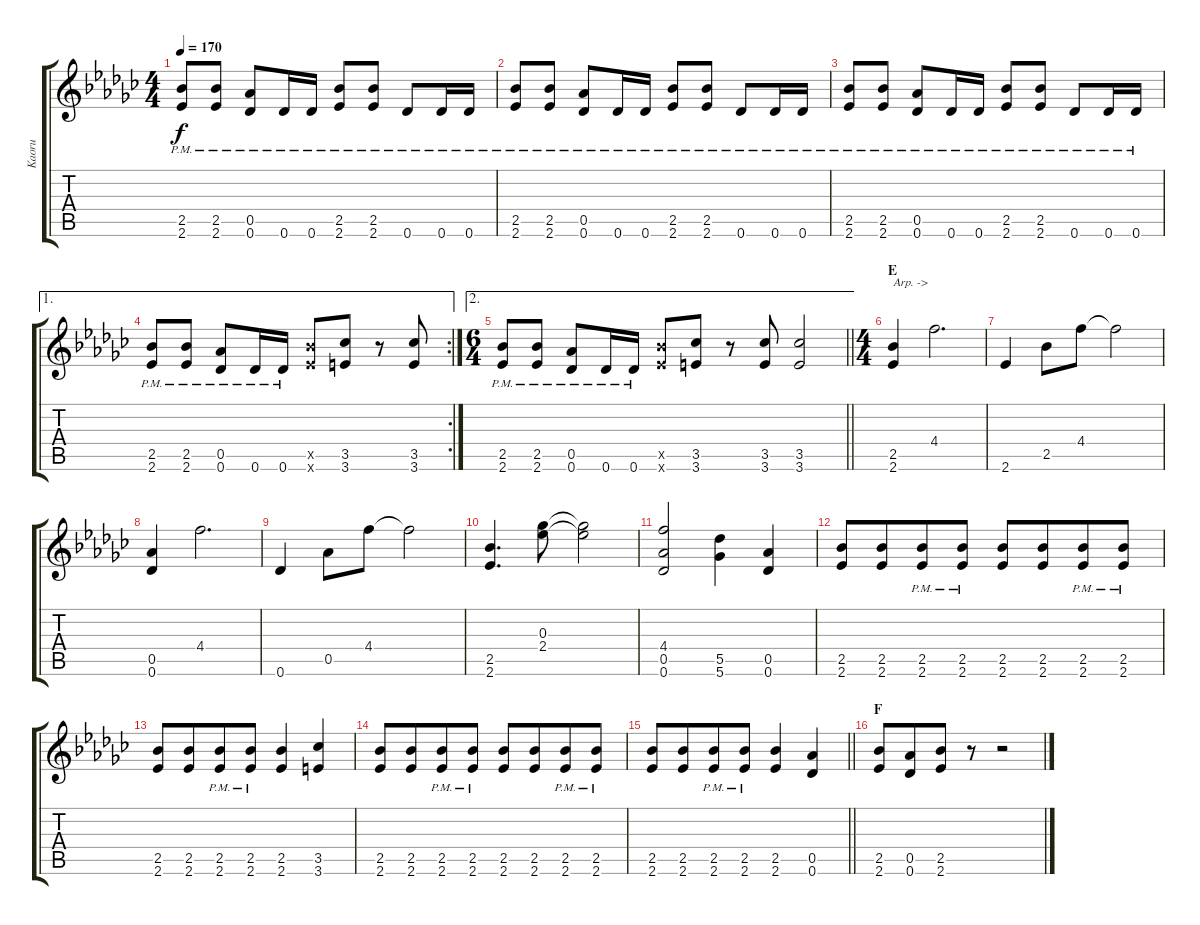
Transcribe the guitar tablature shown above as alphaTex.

\track ("Kaoru" "Kaoru") {instrument overdrivenguitar}
\staff {score tabs}
\tuning (Eb4 Bb3 Gb3 Db3 Ab2 Db2) {hide}
\ts (4 4)
\tempo 170
\clef g2
\ks ebminor
(2.5{pm} 2.6{pm}).8{ot 8vb dy f} (2.5{pm} 2.6{pm}).8{ot 8vb} (0.5{pm} 0.6{pm}).8{ot 8vb} 0.6{pm}.16{ot 8vb} 0.6{pm}.16{ot 8vb} (2.5{pm} 2.6{pm}).8{ot 8vb} (2.5{pm} 2.6{pm}).8{ot 8vb} 0.6{pm}.8{ot 8vb} 0.6{pm}.16{ot 8vb} 0.6{pm}.16{ot 8vb} |
(2.5{pm} 2.6{pm}).8{ot 8vb} (2.5{pm} 2.6{pm}).8{ot 8vb} (0.5{pm} 0.6{pm}).8{ot 8vb} 0.6{pm}.16{ot 8vb} 0.6{pm}.16{ot 8vb} (2.5{pm} 2.6{pm}).8{ot 8vb} (2.5{pm} 2.6{pm}).8{ot 8vb} 0.6{pm}.8{ot 8vb} 0.6{pm}.16{ot 8vb} 0.6{pm}.16{ot 8vb} |
(2.5{pm} 2.6{pm}).8{ot 8vb} (2.5{pm} 2.6{pm}).8{ot 8vb} (0.5{pm} 0.6{pm}).8{ot 8vb} 0.6{pm}.16{ot 8vb} 0.6{pm}.16{ot 8vb} (2.5{pm} 2.6{pm}).8{ot 8vb} (2.5{pm} 2.6{pm}).8{ot 8vb} 0.6{pm}.8{ot 8vb} 0.6{pm}.16{ot 8vb} 0.6{pm}.16{ot 8vb} |
\ae 1
\rc 2
(2.5{pm} 2.6{pm}).8{ot 8vb} (2.5{pm} 2.6{pm}).8{ot 8vb} (0.5{pm} 0.6{pm}).8{ot 8vb} 0.6{pm}.16{ot 8vb} 0.6{pm}.16{ot 8vb} (2.5{x} 2.6{x}).8{ot 8vb} (3.5 3.6).8{ot 8vb} r.8{ot 8vb} (3.5 3.6).8{ot 8vb} |
\ae 2
\ts (6 4)
\barLineRight lightlight
(2.5{pm} 2.6{pm}).8{ot 8vb} (2.5{pm} 2.6{pm}).8{ot 8vb beam split} (0.5{pm} 0.6{pm}).8{ot 8vb} 0.6{pm}.16{ot 8vb} 0.6{pm}.16{ot 8vb beam split} (2.5{x} 2.6{x}).8{ot 8vb} (3.5 3.6).8{ot 8vb} r.8{ot 8vb} (3.5 3.6).8{ot 8vb} (3.5 3.6).2{ot 8vb} |
\ts (4 4)
\section ("" "E")
(2.5 2.6).4{ot 8vb txt "Arp. ->"} 4.4.2{d ot 8vb} |
2.6.4{ot 8vb} 2.5.8{ot 8vb} 4.4.8{ot 8vb} 4.4{t}.2{ot 8vb} |
(0.5 0.6).4{ot 8vb} 4.4.2{d ot 8vb} |
0.6.4{ot 8vb} 0.5.8{ot 8vb} 4.4.8{ot 8vb} 4.4{t}.2{ot 8vb} |
(2.5 2.6).4{d ot 8vb} (0.3 2.4).8{ot 8vb} (0.3{t} 2.4{t}).2{ot 8vb} |
(4.4 0.5 0.6).2{ot 8vb} (5.5 5.6).4{ot 8vb} (0.5 0.6).4{ot 8vb} |
(2.5 2.6).8{ot 8vb} (2.5 2.6).8{ot 8vb beam merge} (2.5{pm} 2.6{pm}).8{ot 8vb} (2.5{pm} 2.6{pm}).8{ot 8vb} (2.5 2.6).8{ot 8vb} (2.5 2.6).8{ot 8vb beam merge} (2.5{pm} 2.6{pm}).8{ot 8vb} (2.5{pm} 2.6{pm}).8{ot 8vb} |
(2.5 2.6).8{ot 8vb} (2.5 2.6).8{ot 8vb beam merge} (2.5{pm} 2.6{pm}).8{ot 8vb} (2.5{pm} 2.6{pm}).8{ot 8vb} (2.5 2.6).4{ot 8vb} (3.5 3.6).4{ot 8vb} |
(2.5 2.6).8{ot 8vb} (2.5 2.6).8{ot 8vb beam merge} (2.5{pm} 2.6{pm}).8{ot 8vb} (2.5{pm} 2.6{pm}).8{ot 8vb} (2.5 2.6).8{ot 8vb} (2.5 2.6).8{ot 8vb beam merge} (2.5{pm} 2.6{pm}).8{ot 8vb} (2.5{pm} 2.6{pm}).8{ot 8vb} |
\barLineRight lightlight
(2.5 2.6).8{ot 8vb} (2.5 2.6).8{ot 8vb beam merge} (2.5{pm} 2.6{pm}).8{ot 8vb} (2.5{pm} 2.6{pm}).8{ot 8vb} (2.5 2.6).4{ot 8vb} (0.5 0.6).4{ot 8vb} |
\section ("" "F")
(2.5 2.6).8{ot 8vb} (0.5 0.6).8{ot 8vb beam merge} (2.5 2.6).8{ot 8vb} r.8{ot 8vb} r.2{ot 8vb}
